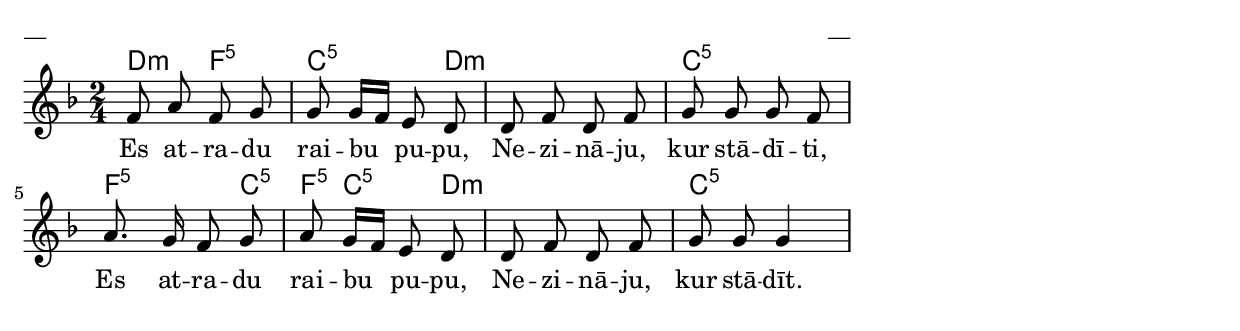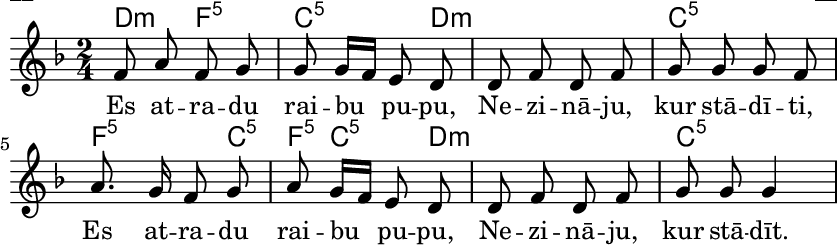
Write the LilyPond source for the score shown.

\version "2.13.18"
#(ly:set-option 'crop #t)
 
%\header {
% title = "Es atradu raibu pupu"
%}
% Austras dziesmu burtnīca, 13.lpp.
\paper {
line-width = 14\cm
left-margin = 0.4\cm
between-system-padding = 0.3\cm
between-system-space = 0.3\cm
}
\layout {
indent = #0
ragged-last = ##f
}

voiceA = \relative c' {
\clef "treble"
\key f \major
\time 2/4
f8 a f g | g8 g16[ f] e8 d | d8 f d f | g8 g g f |
a8. g16 f8 g | a8 g16[ f] e8 d | d8 f d f | g8 g g4
}


lyricA = \lyricmode {
Es at -- ra -- du rai -- bu pu -- pu, 
Ne -- zi -- nā -- ju, kur stā -- dī -- ti, 
Es at -- ra -- du rai -- bu pu -- pu, 
Ne -- zi -- nā -- ju, kur stā -- dīt.
}


chordsA = \chordmode {
d4:m f4:5 | c4.:5 d8:m | s2 | c2:5 | 
f4.:5 c8:5 | f8:5 c4:5 d8:m | s2 | c2:5
}

fullScore = <<
\new ChordNames { \chordsA }
\new Staff {
<<
\new Voice = "voiceA" { \oneVoice \autoBeamOff \voiceA }
\new Lyrics \lyricsto "voiceA" \lyricA
>>
}
>>

\score {
\fullScore
\header { piece = "__" opus = "__" }
}
\markup { \with-color #(x11-color 'white) \sans \smaller "__" }
\score {
\unfoldRepeats
\fullScore
\midi {
\context { \Staff \remove "Staff_performer" }
\context { \Voice \consists "Staff_performer" }
}
}


